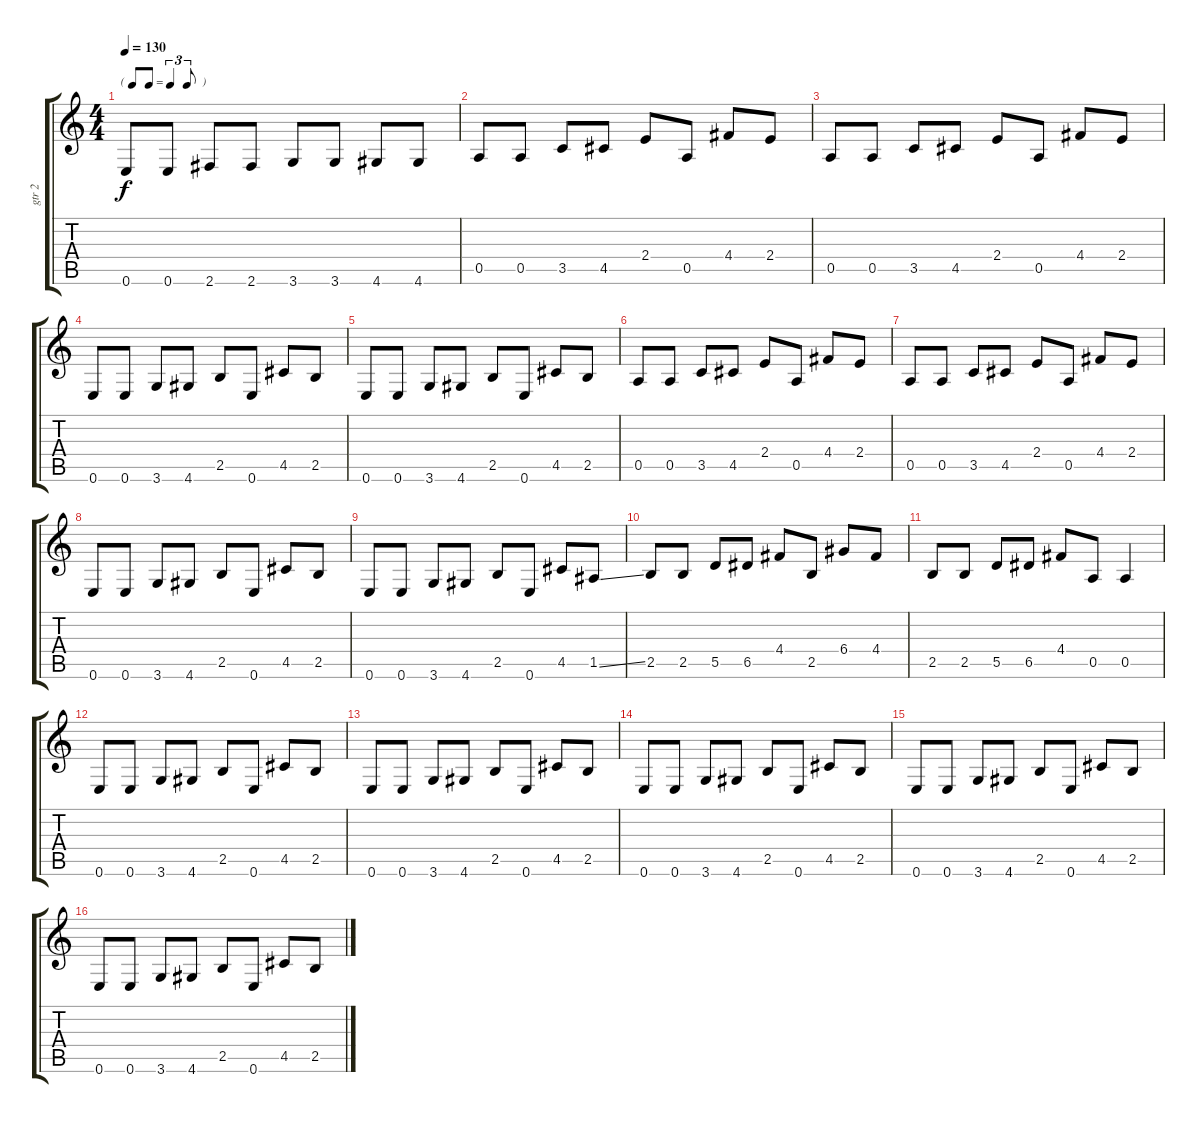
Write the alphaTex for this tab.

\track ("gtr 2" "gtr 2") {instrument electricbassfinger}
\staff {score tabs}
\tuning (E4 B3 G3 D3 A2 E2) {hide}
\ts (4 4)
\tf triplet8th
\tempo 130
\clef g2
\ks c
0.6.8{dy f} 0.6.8 2.6.8 2.6.8 3.6.8 3.6.8 4.6.8 4.6.8 |
0.5.8 0.5.8 3.5.8 4.5.8 2.4.8 0.5.8 4.4.8 2.4.8 |
0.5.8 0.5.8 3.5.8 4.5.8 2.4.8 0.5.8 4.4.8 2.4.8 |
0.6.8 0.6.8 3.6.8 4.6.8 2.5.8 0.6.8 4.5.8 2.5.8 |
0.6.8 0.6.8 3.6.8 4.6.8 2.5.8 0.6.8 4.5.8 2.5.8 |
0.5.8 0.5.8 3.5.8 4.5.8 2.4.8 0.5.8 4.4.8 2.4.8 |
0.5.8 0.5.8 3.5.8 4.5.8 2.4.8 0.5.8 4.4.8 2.4.8 |
0.6.8 0.6.8 3.6.8 4.6.8 2.5.8 0.6.8 4.5.8 2.5.8 |
0.6.8 0.6.8 3.6.8 4.6.8 2.5.8 0.6.8 4.5.8 1.5{ss}.8 |
2.5.8 2.5.8 5.5.8 6.5.8 4.4.8 2.5.8 6.4.8 4.4.8 |
2.5.8 2.5.8 5.5.8 6.5.8 4.4.8 0.5.8 0.5.4 |
0.6.8 0.6.8 3.6.8 4.6.8 2.5.8 0.6.8 4.5.8 2.5.8 |
0.6.8 0.6.8 3.6.8 4.6.8 2.5.8 0.6.8 4.5.8 2.5.8 |
0.6.8 0.6.8 3.6.8 4.6.8 2.5.8 0.6.8 4.5.8 2.5.8 |
0.6.8 0.6.8 3.6.8 4.6.8 2.5.8 0.6.8 4.5.8 2.5.8 |
0.6.8 0.6.8 3.6.8 4.6.8 2.5.8 0.6.8 4.5.8 2.5.8
